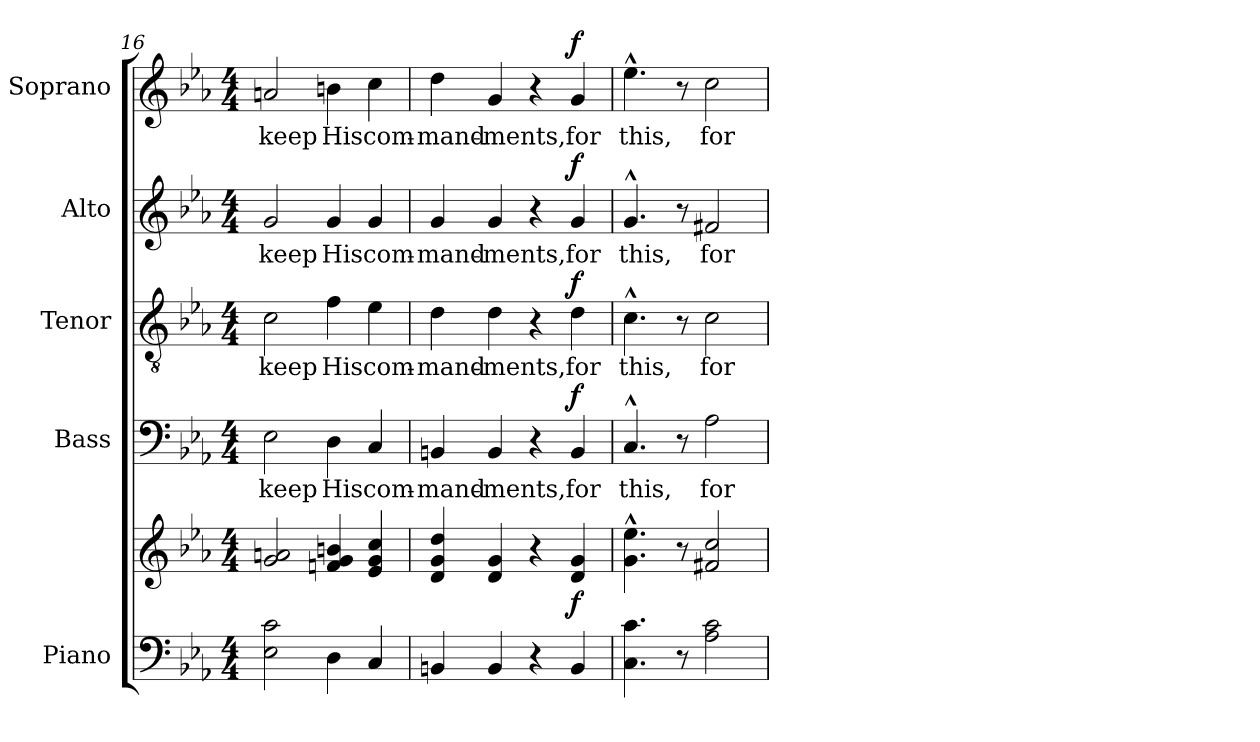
**kern	**kern	**dynam	**kern	**text	**dynam	**kern	**text	**dynam	**kern	**text	**dynam	**kern	**text	**dynam
*part5	*part5	*part5	*part4	*part4	*part4	*part3	*part3	*part3	*part2	*part2	*part2	*part1	*part1	*part1
*staff6	*staff5	*staff5/6	*staff4	*staff4	*staff4	*staff3	*staff3	*staff3	*staff2	*staff2	*staff2	*staff1	*staff1	*staff1
*I"Piano	*	*	*I"Bass	*	*	*I"Tenor	*	*	*I"Alto	*	*	*I"Soprano	*	*
*I'Pno.	*	*	*I'B.	*	*	*I'T.	*	*	*I'A.	*	*	*I'S.	*	*
*clefF4	*clefG2	*	*clefF4	*	*	*clefGv2	*	*	*clefG2	*	*	*clefG2	*	*
*	*	*	*	*	*	*ITrd7c12	*	*	*	*	*	*	*	*
*k[b-e-a-]	*k[b-e-a-]	*	*k[b-e-a-]	*	*	*k[b-e-a-]	*	*	*k[b-e-a-]	*	*	*k[b-e-a-]	*	*
*E-:	*E-:	*	*E-:	*	*	*E-:	*	*	*E-:	*	*	*E-:	*	*
*M4/4	*M4/4	*	*M4/4	*	*	*M4/4	*	*	*M4/4	*	*	*M4/4	*	*
=16	=16	=16	=16	=16	=16	=16	=16	=16	=16	=16	=16	=16	=16	=16
!	!	!	!	!LO:LY:b:color=#000000	!	!	!	!	!	!	!	!	!	!
!	!	!	!	!	!	!	!LO:LY:b:color=#000000	!	!	!	!	!	!	!
!	!	!	!	!	!	!	!	!	!	!LO:LY:b:color=#000000	!	!	!	!
!	!	!	!	!	!	!	!	!	!	!	!	!	!LO:LY:b:color=#000000	!
2E-i\ 2ci	2gi/ 2ani	.	2E-i\	keep	.	2Ci\	keep	.	2gi/	keep	.	2ani/	keep	.
!	!	!	!	!LO:LY:b:color=#000000	!	!	!	!	!	!	!	!	!	!
!	!	!	!	!	!	!	!LO:LY:b:color=#000000	!	!	!	!	!	!	!
!	!	!	!	!	!	!	!	!	!	!LO:LY:b:color=#000000	!	!	!	!
!	!	!	!	!	!	!	!	!	!	!	!	!	!LO:LY:b:color=#000000	!
4Di\	4fni/ 4gi 4bni	.	4Di\	His	.	4Fi\	His	.	4gi/	His	.	4bni\	His	.
!	!	!	!	!LO:LY:b:color=#000000	!	!	!	!	!	!	!	!	!	!
!	!	!	!	!	!	!	!LO:LY:b:color=#000000	!	!	!	!	!	!	!
!	!	!	!	!	!	!	!	!	!	!LO:LY:b:color=#000000	!	!	!	!
!	!	!	!	!	!	!	!	!	!	!	!	!	!LO:LY:b:color=#000000	!
4Ci/	4e-i/ 4gi 4cci	.	4Ci/	com-	.	4E-i\	com-	.	4gi/	com-	.	4cci\	com-	.
!!LO:LB:g=z
=17	=17	=17	=17	=17	=17	=17	=17	=17	=17	=17	=17	=17	=17	=17
!	!	!	!	!LO:LY:b:color=#000000	!	!	!	!	!	!	!	!	!	!
!	!	!	!	!	!	!	!LO:LY:b:color=#000000	!	!	!	!	!	!	!
!	!	!	!	!	!	!	!	!	!	!LO:LY:b:color=#000000	!	!	!	!
!	!	!	!	!	!	!	!	!	!	!	!	!	!LO:LY:b:color=#000000	!
4BBni/	4di/ 4gi 4ddi	.	4BBni/	-mand-	.	4Di\	-mand-	.	4gi/	-mand-	.	4ddi\	-mand-	.
!	!	!	!	!LO:LY:b:color=#000000	!	!	!	!	!	!	!	!	!	!
!	!	!	!	!	!	!	!LO:LY:b:color=#000000	!	!	!	!	!	!	!
!	!	!	!	!	!	!	!	!	!	!LO:LY:b:color=#000000	!	!	!	!
!	!	!	!	!	!	!	!	!	!	!	!	!	!LO:LY:b:color=#000000	!
4BBi/	4di/ 4gi	.	4BBi/	-ments,	.	4Di\	-ments,	.	4gi/	-ments,	.	4gi/	-ments,	.
4r	4r	.	4r	.	.	4r	.	.	4r	.	.	4r	.	.
!	!	!	!	!LO:LY:b:color=#000000	!	!	!	!	!	!	!	!	!	!
!	!	!	!	!	!	!	!LO:LY:b:color=#000000	!	!	!	!	!	!	!
!	!	!	!	!	!	!	!	!	!	!LO:LY:b:color=#000000	!	!	!	!
!	!	!	!	!	!	!	!	!	!	!	!	!	!LO:LY:b:color=#000000	!
4BBi/	4di/ 4gi	f	4BBi/	for	f	4Di\	for	f	4gi/	for	f	4gi/	for	f
=18	=18	=18	=18	=18	=18	=18	=18	=18	=18	=18	=18	=18	=18	=18
!	!	!	!	!LO:LY:b:color=#000000	!	!	!	!	!	!	!	!	!	!
!	!	!	!	!	!	!	!LO:LY:b:color=#000000	!	!	!	!	!	!	!
!	!	!	!	!	!	!	!	!	!	!LO:LY:b:color=#000000	!	!	!	!
!	!	!	!	!	!	!	!	!	!	!	!	!	!LO:LY:b:color=#000000	!
4.Ci\ 4.ci	4.gi\^^ 4.ee-i^^	.	4.C^^i/	this,	.	4.C^^i\	this,	.	4.g^^i/	this,	.	4.ee-^^i\	this,	.
8r	8r	.	8r	.	.	8r	.	.	8r	.	.	8r	.	.
!	!	!	!	!LO:LY:b:color=#000000	!	!	!	!	!	!	!	!	!	!
!	!	!	!	!	!	!	!LO:LY:b:color=#000000	!	!	!	!	!	!	!
!	!	!	!	!	!	!	!	!	!	!LO:LY:b:color=#000000	!	!	!	!
!	!	!	!	!	!	!	!	!	!	!	!	!	!LO:LY:b:color=#000000	!
2A-i\ 2ci	2f#Xi/ 2cci	.	2A-i\	for	.	2Ci\	for	.	2f#Xi/	for	.	2cci\	for	.
=	=	=	=	=	=	=	=	=	=	=	=	=	=	=
*-	*-	*-	*-	*-	*-	*-	*-	*-	*-	*-	*-	*-	*-	*-
